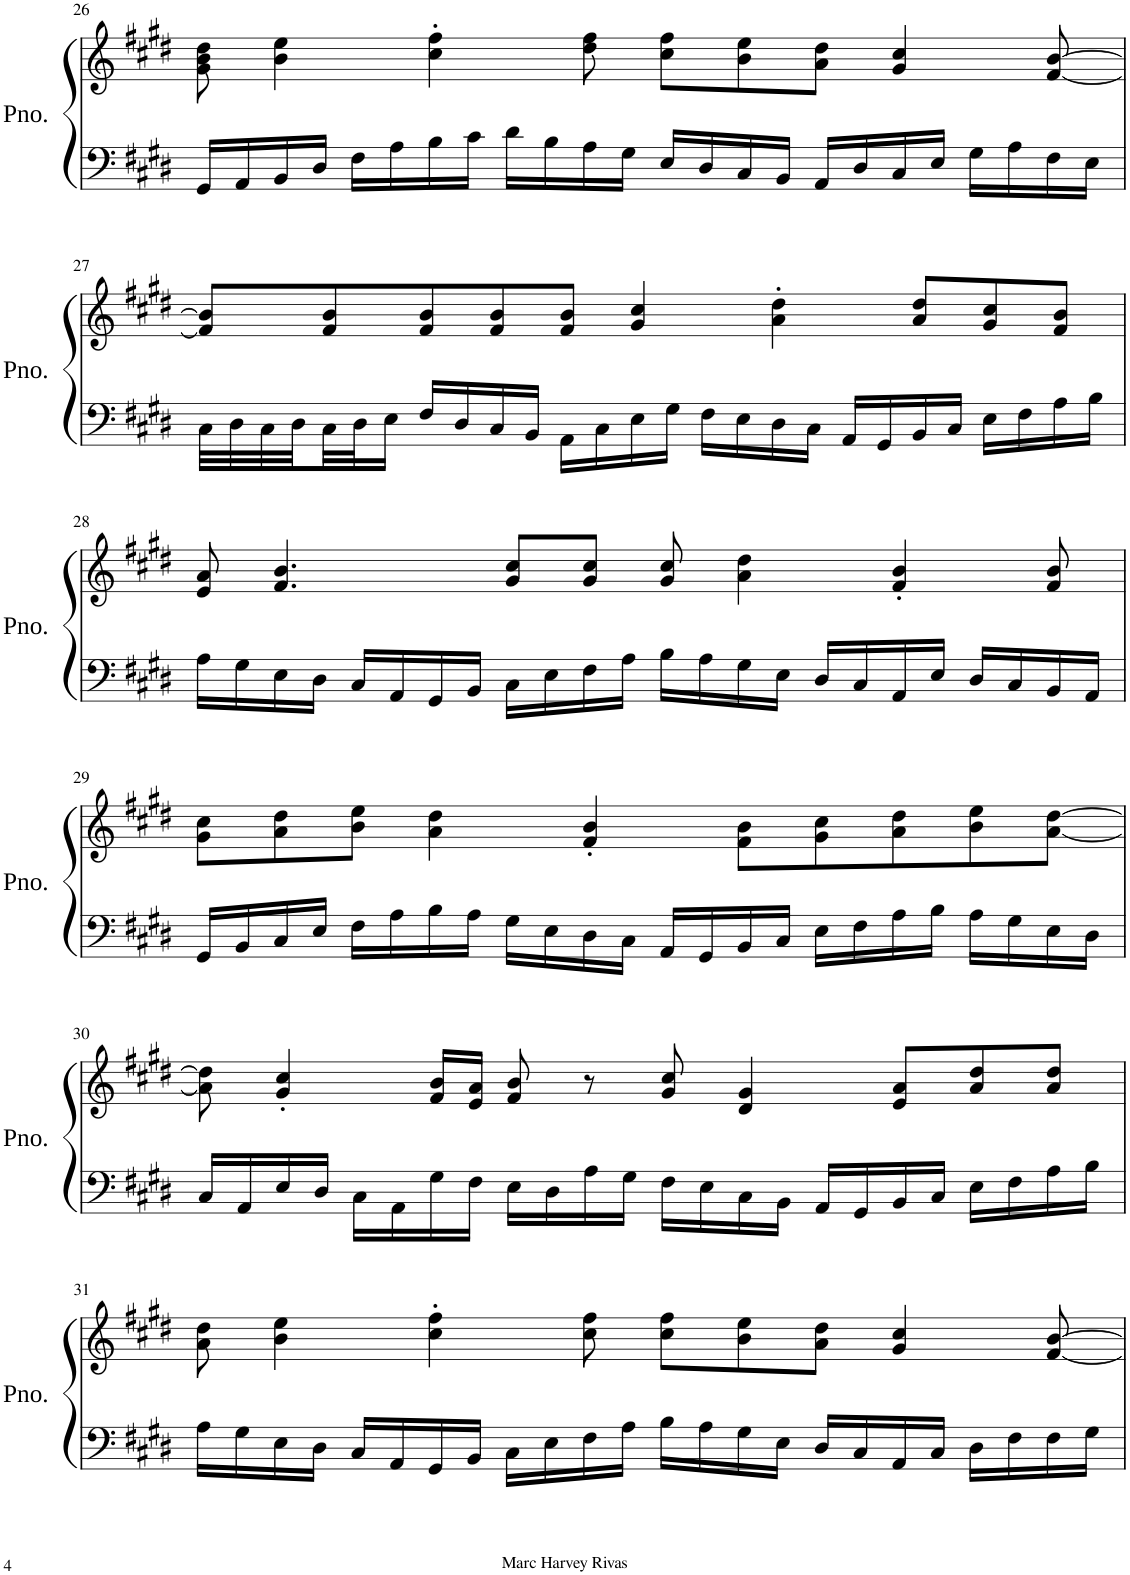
**kern	**kern
*part1	*part1
*staff2	*staff1
*I"Piano	*
*I'Pno.	*
!!LO:PB:g=z
*clefF4	*clefG2
*k[f#c#g#d#]	*k[f#c#g#d#]
*M6/4	*M6/4
=26	=26
16GG#/LL	8g#\ 8b\ 8dd#\
16AA/	.
16BB/	4b\ 4ee\
16D#/JJ	.
16F#\LL	.
16A\	.
16B\	4cc#\' 4ff#\'
16c#\JJ	.
16d#\LL	.
16B\	.
16A\	8dd#\ 8ff#\
16G#\JJ	.
16E/LL	8cc#\ 8ff#\L
16D#/	.
16C#/	8b\ 8ee\
16BB/JJ	.
16AA/LL	8a\ 8dd#\J
16D#/	.
16C#/	4g#/ 4cc#/
16E/JJ	.
16G#\LL	.
16A\	.
16F#\	[8f#/ [8b/
16E\JJ	.
!!LO:LB:g=z
=27	=27
32C#\LLL	8f#/] 8b/]L
32D#\	.
32C#\	.
32D#\	.
32C#\	8f#/ 8b/
32D#\J	.
16E\JJ	.
16F#/LL	8f#/ 8b/
16D#/	.
16C#/	8f#/ 8b/
16BB/JJ	.
16AA\LL	8f#/ 8b/J
16C#\	.
16E\	4g#/ 4cc#/
16G#\JJ	.
16F#\LL	.
16E\	.
16D#\	4a\' 4dd#\'
16C#\JJ	.
16AA/LL	.
16GG#/	.
16BB/	8a/ 8dd#/L
16C#/JJ	.
16E\LL	8g#/ 8cc#/
16F#\	.
16A\	8f#/ 8b/J
16B\JJ	.
!!LO:LB:g=z
=28	=28
16A\LL	8e/ 8a/
16G#\	.
16E\	4.f#/ 4.b/
16D#\JJ	.
16C#/LL	.
16AA/	.
16GG#/	.
16BB/JJ	.
16C#\LL	8g#/ 8cc#/L
16E\	.
16F#\	8g#/ 8cc#/J
16A\JJ	.
16B\LL	8g#/ 8cc#/
16A\	.
16G#\	4a\ 4dd#\
16E\JJ	.
16D#/LL	.
16C#/	.
16AA/	4f#/' 4b/'
16E/JJ	.
16D#/LL	.
16C#/	.
16BB/	8f#/ 8b/
16AA/JJ	.
!!LO:LB:g=z
=29	=29
16GG#/LL	8g#\ 8cc#\L
16BB/	.
16C#/	8a\ 8dd#\
16E/JJ	.
16F#\LL	8b\ 8ee\J
16A\	.
16B\	4a\ 4dd#\
16A\JJ	.
16G#\LL	.
16E\	.
16D#\	4f#/' 4b/'
16C#\JJ	.
16AA/LL	.
16GG#/	.
16BB/	8f#\ 8b\L
16C#/JJ	.
16E\LL	8g#\ 8cc#\
16F#\	.
16A\	8a\ 8dd#\
16B\JJ	.
16A\LL	8b\ 8ee\
16G#\	.
16E\	[8a\ [8dd#\J
16D#\JJ	.
!!LO:LB:g=z
=30	=30
16C#/LL	8a\] 8dd#\]
16AA/	.
16E/	4g#/' 4cc#/'
16D#/JJ	.
16C#\LL	.
16AA\	.
16G#\	16f#/ 16b/LL
16F#\JJ	16e/ 16a/JJ
16E\LL	8f#/ 8b/
16D#\	.
16A\	8r
16G#\JJ	.
16F#\LL	8g#/ 8cc#/
16E\	.
16C#\	4d#/ 4g#/
16BB\JJ	.
16AA/LL	.
16GG#/	.
16BB/	8e/ 8a/L
16C#/JJ	.
16E\LL	8a/ 8dd#/
16F#\	.
16A\	8a/ 8dd#/J
16B\JJ	.
!!LO:LB:g=z
=31	=31
16A\LL	8a\ 8dd#\
16G#\	.
16E\	4b\ 4ee\
16D#\JJ	.
16C#/LL	.
16AA/	.
16GG#/	4cc#\' 4ff#\'
16BB/JJ	.
16C#\LL	.
16E\	.
16F#\	8cc#\ 8ff#\
16A\JJ	.
16B\LL	8cc#\ 8ff#\L
16A\	.
16G#\	8b\ 8ee\
16E\JJ	.
16D#/LL	8a\ 8dd#\J
16C#/	.
16AA/	4g#/ 4cc#/
16C#/JJ	.
16D#\LL	.
16F#\	.
16F#\	[8f#/ [8b/
16G#\JJ	.
=	=
*-	*-
